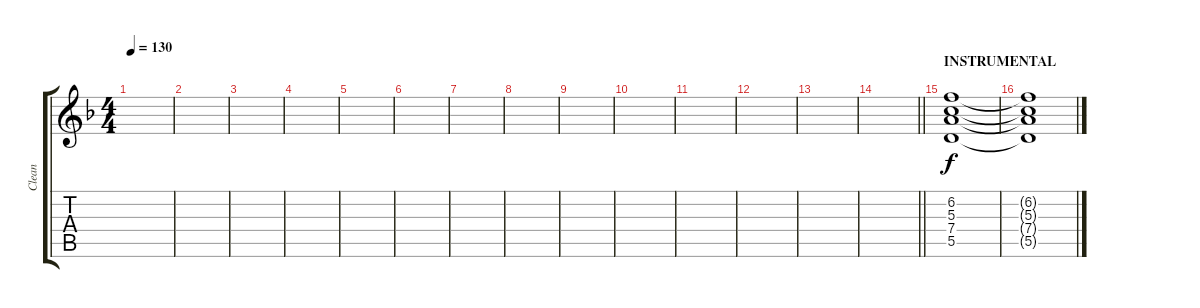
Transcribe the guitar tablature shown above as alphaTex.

\track ("Clean" "Clean") {instrument acousticguitarsteel}
\staff {score tabs}
\tuning (E4 B3 G3 D3 A2 E2) {hide}
\ts (4 4)
\tempo 130
\clef g2
\ks dminor
|
|
|
|
|
|
|
|
|
|
|
|
|
\barLineRight lightlight
|
\section ("" "INSTRUMENTAL")
(6.2 5.3 7.4 5.5).1 |
(6.2{t} 5.3{t} 7.4{t} 5.5{t}).1
